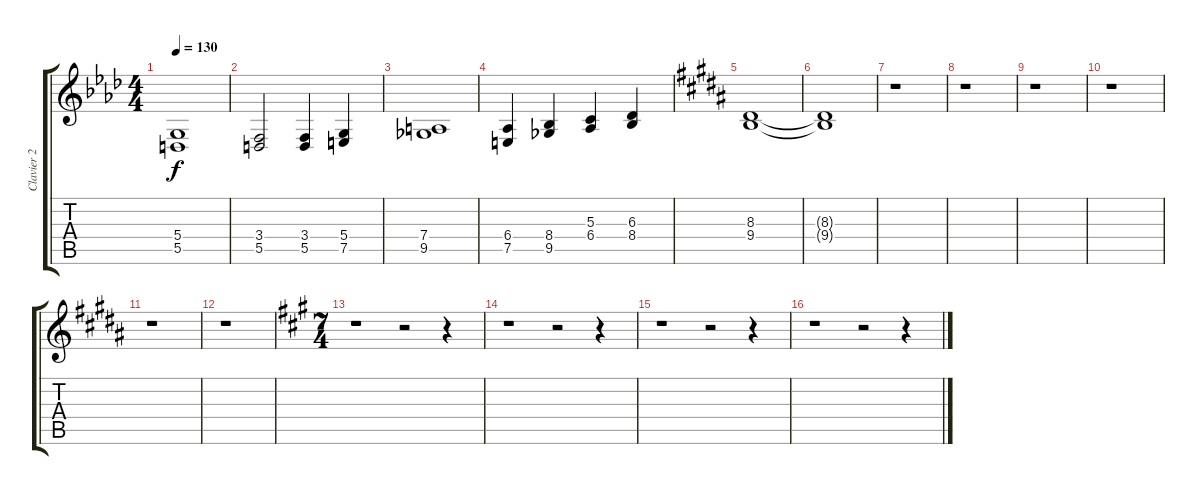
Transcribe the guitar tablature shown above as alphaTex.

\track ("Clavier 2" "Clavier 2") {instrument fx5brightness}
\staff {score tabs}
\tuning (E4 B3 G3 D3 A2 E2) {hide}
\ts (4 4)
\tempo 130
\clef g2
\ks ab
(5.4 5.5).1{dy f} |
(3.4 5.5).2 (3.4 5.5).4 (5.4 7.5).4 |
(7.4 9.5).1 |
(6.4 7.5).4 (8.4 9.5).4 (5.3 6.4).4 (6.3 8.4).4 |
\ks b
(8.3 9.4).1 |
(8.3{t} 9.4{t}).1 |
r.1 |
r.1 |
r.1 |
r.1 |
r.1 |
r.1 |
\ts (7 4)
\ks a
r.1 r.2 r.4 |
r.1 r.2 r.4 |
r.1 r.2 r.4 |
r.1 r.2 r.4
